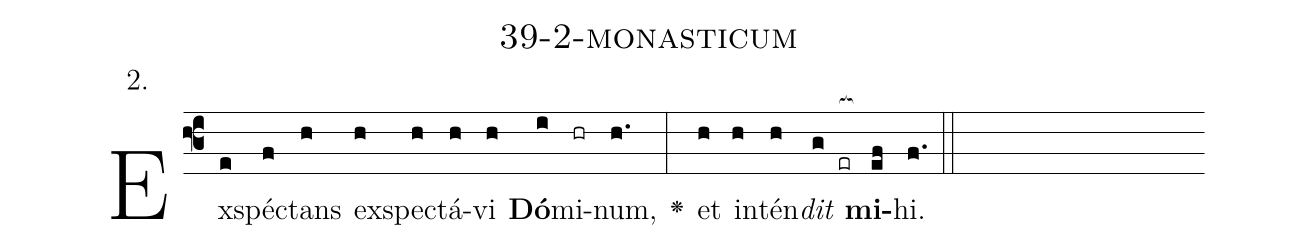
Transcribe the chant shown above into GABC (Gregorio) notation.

name: 39-2-monasticum;
annotation: 2.;
%%
(f3)Ex(e)spéc(f)tans(h) ex(h)spec(h)tá(h)vi(h) <b>Dó</b>(i)mi(hr)num,(h.) <v>\greheightstar</v>(:) et(h) in(h)tén(h)<i>dit</i>(g er[ocb:1{]) <b>mi</b>(ef[ocb:0}])hi.(f.) (::)


%E(h) u(h) o(h) u(g) a(ef) e.(f.) (::)
